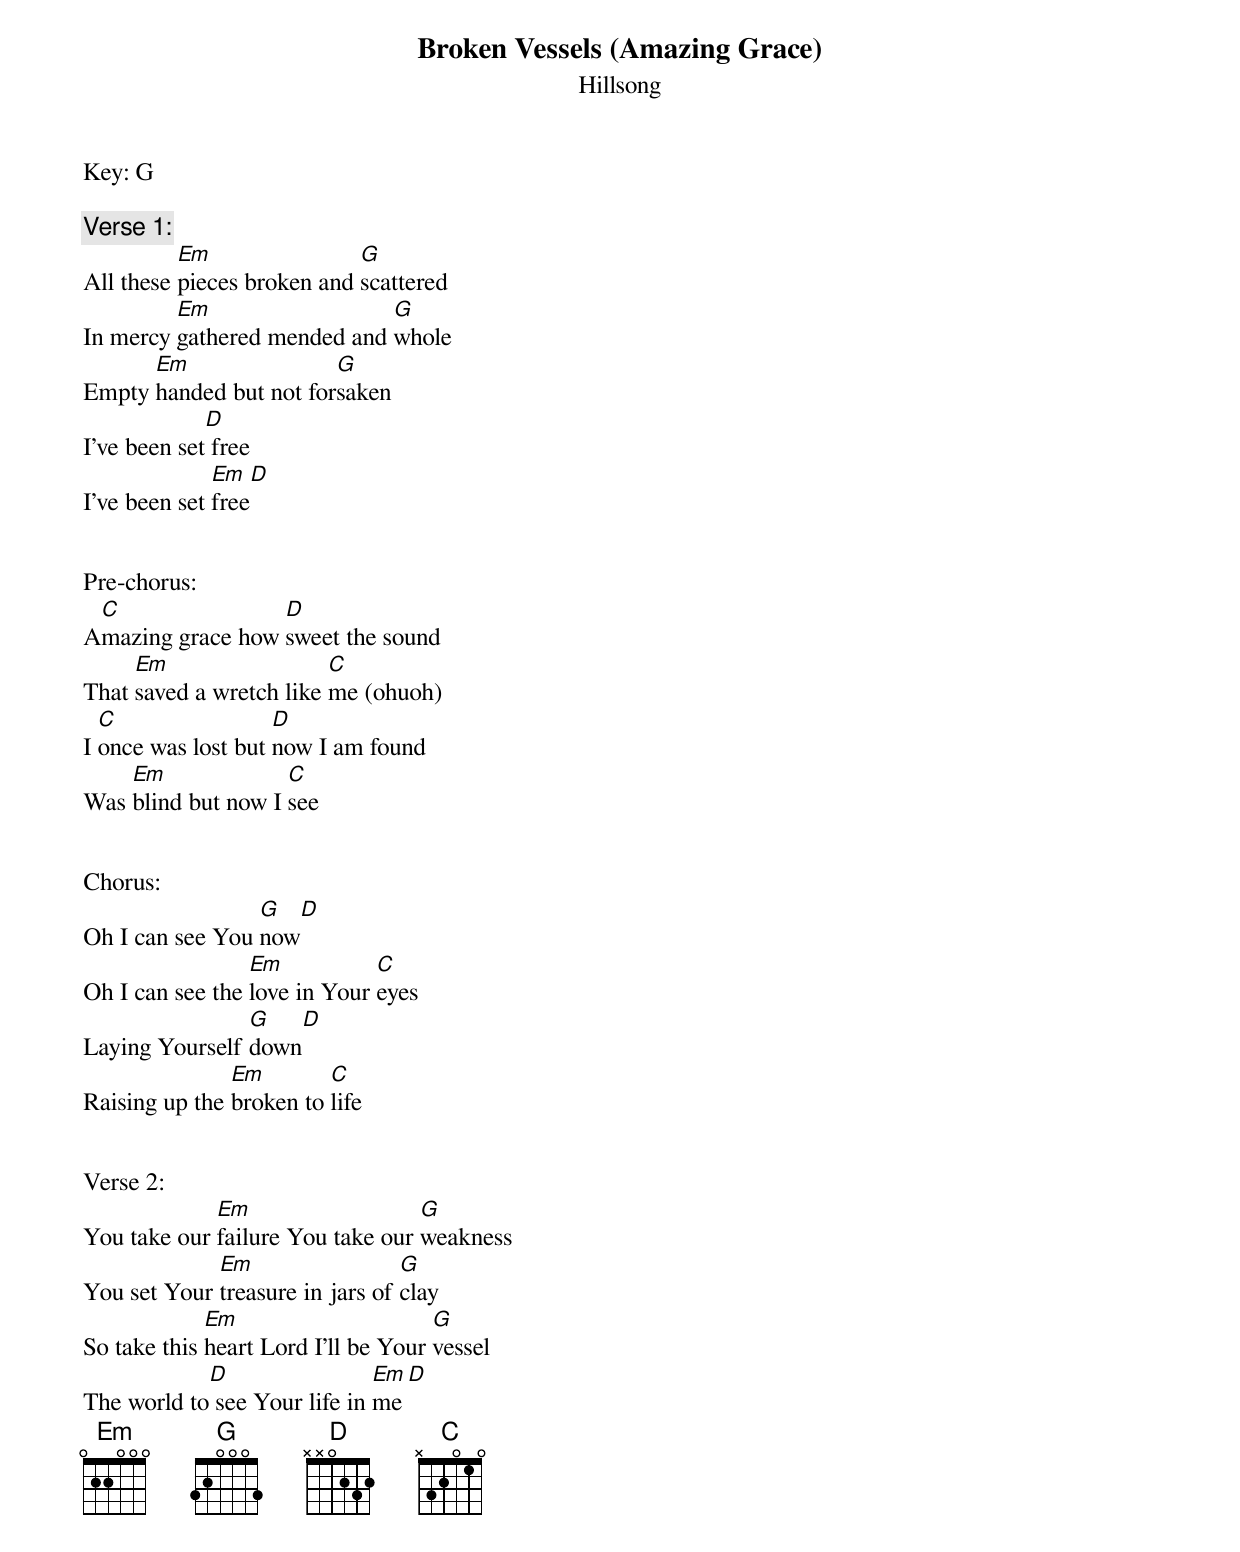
Broken Vessels (Amazing Grace)
Hillsong
Key: G

Verse 1:
          Em                G
All these pieces broken and scattered
         Em                  G
In mercy gathered mended and whole
      Em                G
Empty handed but not forsaken
             D
I've been set free
              Em     D
I've been set free


Pre-chorus:
 C                D
Amazing grace how sweet the sound
     Em                  C
That saved a wretch like me (ohuoh)
  C                 D
I once was lost but now I am found
    Em              C
Was blind but now I see


Chorus:
                 G    D
Oh I can see You now
                 Em           C
Oh I can see the love in Your eyes
                G     D
Laying Yourself down
               Em        C
Raising up the broken to life


Verse 2:
             Em                   G
You take our failure You take our weakness
             Em                  G
You set Your treasure in jars of clay
             Em                      G
So take this heart Lord I'll be Your vessel
            D                 Em    D
The world to see Your life in me
